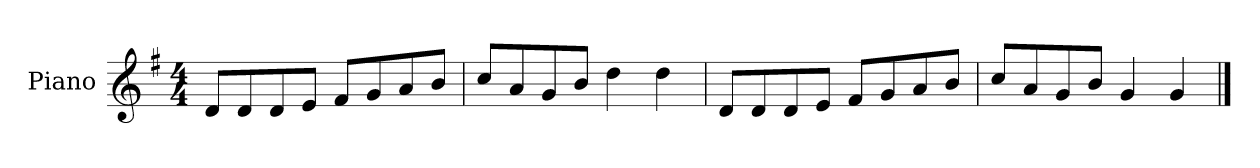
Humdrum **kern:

**kern
*part1
*staff1
*I"Piano
*I'P-no
*clefG2
*k[f#]
*M4/4
*MM90
=1
8d/L
8d/
8d/
8e/J
8f#/L
8g/
8a/
8b/J
=2
8cc/L
8a/
8g/
8b/J
4dd\
4dd\
=3
8d/L
8d/
8d/
8e/J
8f#/L
8g/
8a/
8b/J
=4
8cc/L
8a/
8g/
8b/J
4g/
4g/
==
*-
